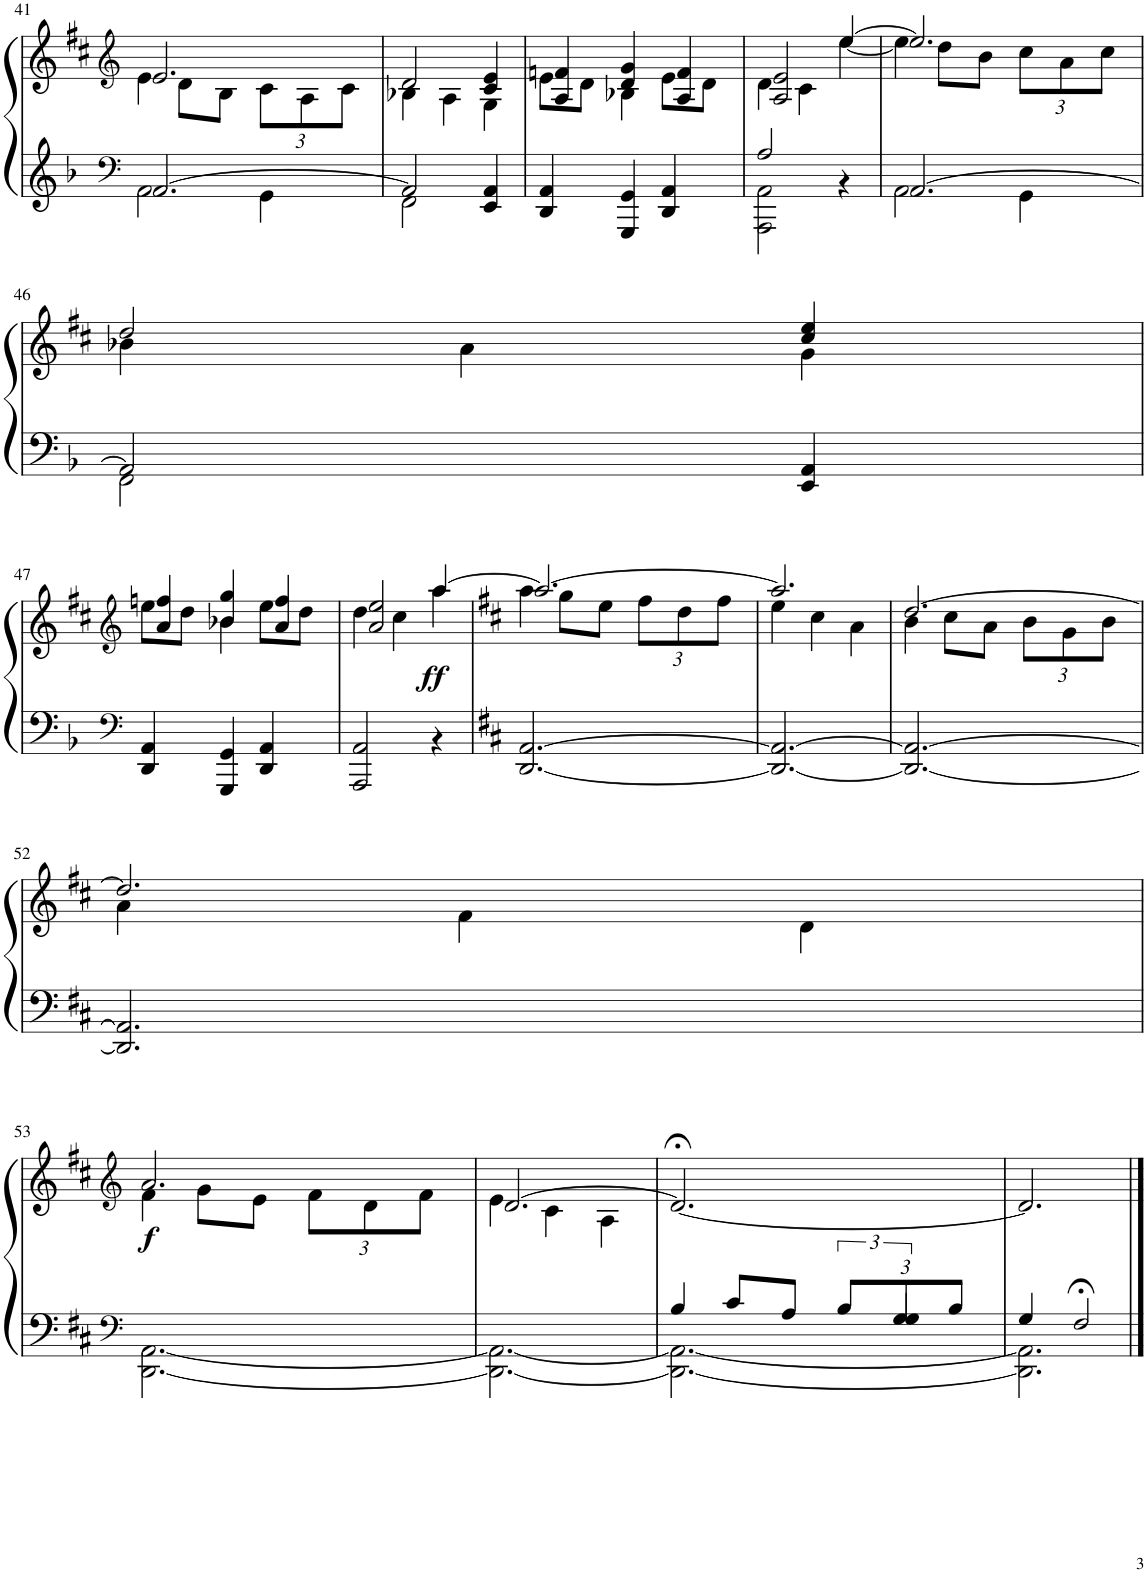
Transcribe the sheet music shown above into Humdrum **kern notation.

**kern	**kern	**dynam
*part1	*part1	*part1
*staff2	*staff1	*staff1/2
*I"Klavier linke Hand	*	*
!!LO:PB:g=z
*clefF4	*clefG2	*
*k[f#c#]	*k[f#c#]	*
*M3/4	*M3/4	*
=41	=41	=41
*^	*^	*
[2.AA/	2AA\	2.e/	4e\	.
.	.	.	8d\L	.
.	.	.	8B\J	.
*	*	*	*Xbrackettup	*
.	4GG\	.	12c#\L	.
.	.	.	12A\	.
.	.	.	12c#\J	.
=42	=42	=42	=42	=42
2AA/]	2FF\	2d/	4B-X\	.
.	.	.	4A\	.
4EE/ 4AA/	4ryy	4c#/ 4e/	4G\	.
*v	*v	*	*	*
=43	=43	=43	=43
4DD/ 4AA/	4A/ 4fn/	8e\L	.
.	.	8d\J	.
4GGG/ 4GG/	4d/ 4g/	4B-X\	.
4DD/ 4AA/	4A/ 4f/	8e\L	.
.	.	8d\J	.
=44	=44	=44	=44
*^	*	*	*
2A/	2AAA\ 2AA\	2A/ 2e/	4d\	.
.	.	.	4c#\	.
4ryy	4r	[4ee/	[4ee\	.
=45	=45	=45	=45	=45
[2.AA/	2AA\	2.ee/]	4ee\]	.
.	.	.	8dd\L	.
.	.	.	8b\J	.
.	4GG\	.	12cc#\L	.
.	.	.	12a\	.
.	.	.	12cc#\J	.
!!LO:LB:g=z	!!
=46	=46	=46	=46	=46
2AA/]	2FF\	2dd/	4b-X\	.
.	.	.	4a\	.
4EE/ 4AA/	4ryy	4cc#/ 4ee/	4g\	.
*v	*v	*	*	*
!!LO:LB:g=z	!!
=47	=47	=47	=47
*clefF4	*clefG2	*	*
4DD/ 4AA/	4a/ 4ffn/	8ee\L	.
.	.	8dd\J	.
4GGG/ 4GG/	4b-X/ 4gg/	4b-\	.
4DD/ 4AA/	4a/ 4ff/	8ee\L	.
.	.	8dd\J	.
=48	=48	=48	=48
*^	*	*	*
2AAA/ 2AA/	2ryy	2a/ 2ee/	4dd\	.
.	.	.	4cc#\	.
!	!	!	!	!LO:DY:b
4ryy	4r	[4aa/	4aa\	ff
*v	*v	*	*	*
=49	=49	=49	=49
*k[f#c#]	*k[f#c#]	*	*
[2.DD/ [2.AA/	2.aa/_	4aa\	.
.	.	8gg\L	.
.	.	8ee\J	.
.	.	12ff#\L	.
.	.	12dd\	.
.	.	12ff#\J	.
=50	=50	=50	=50
2.DD/_ 2.AA/_	2.aa/]	4ee\	.
.	.	4cc#\	.
.	.	4a\	.
=51	=51	=51	=51
2.DD/_ 2.AA/_	[2.dd/	4b\	.
.	.	8cc#\L	.
.	.	8a\J	.
.	.	12b\L	.
.	.	12g\	.
.	.	12b\J	.
!!LO:LB:g=z	!!
=52	=52	=52	=52
2.DD/] 2.AA/]	2.dd/]	4a\	.
.	.	4f#\	.
.	.	4d\	.
!!LO:LB:g=z	!!
=53	=53	=53	=53
*clefF4	*clefG2	*	*
*^	*	*	*
!	!	!	!	!LO:DY:b
2.ryy	[2.DD\ [2.AA\	2.a/	4f#\	f
.	.	.	8g\L	.
.	.	.	8e\J	.
.	.	.	12f#\L	.
.	.	.	12d\	.
.	.	.	12f#\J	.
=54	=54	=54	=54	=54
2.ryy	2.DD\_ 2.AA\_	[2.d/	4e\	.
.	.	.	4c#\	.
.	.	.	4A\	.
*	*	*v	*v	*
=55	=55	=55	=55
*	*^	*	*
4B/	2.DD\_ 2.AA\_	2ryy	2.d;</_	.
8c#/L	.	.	.	.
8A/J	.	.	.	.
*Xbrackettup	*	*brackettup	*	*
12B/L	.	12ryy	.	.
12G/	.	6G/	.	.
12B/J	.	.	.	.
*	*v	*v	*	*
=56	=56	=56	=56
4G/	2.DD\] 2.AA\]	2.d/]	.
2F#;</	.	.	.
*v	*v	*	*
==	==	==
*-	*-	*-
